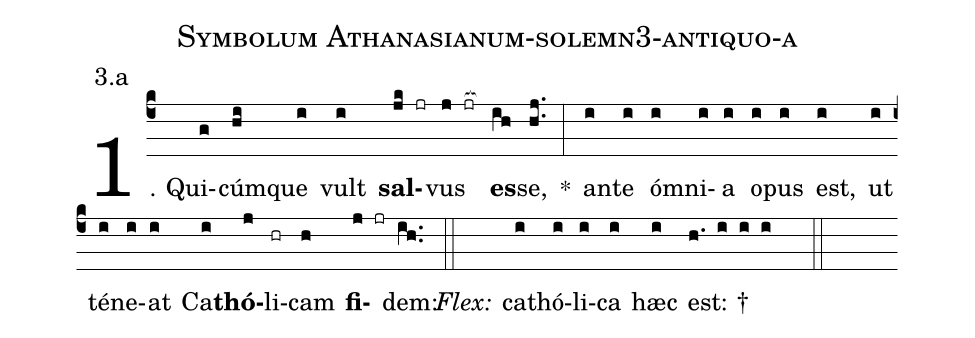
name: Symbolum Athanasianum-solemn3-antiquo-a;
annotation: 3.a;
%%
(c4)1. Qui(g)cúm(hi)que(i) vult(i) <b>sal</b>(jk jr)vus(j jr[ocb:1{]) <b>es</b>(ih[ocb:0}])se,(hj..) *(:) an(i)te(i) óm(i)ni(i)a(i) o(i)pus(i) est,(i) ut(i) té(i)ne(i)at(i) Ca(i)<b>thó</b>(j)li(hr)cam(h) <b>fi</b>(j jr)dem:(ih..) (::)
<i>Flex:</i>()  ca(i)thó(i)li(i)ca(i) hæc(i) est: †(h. i i i  ::)
